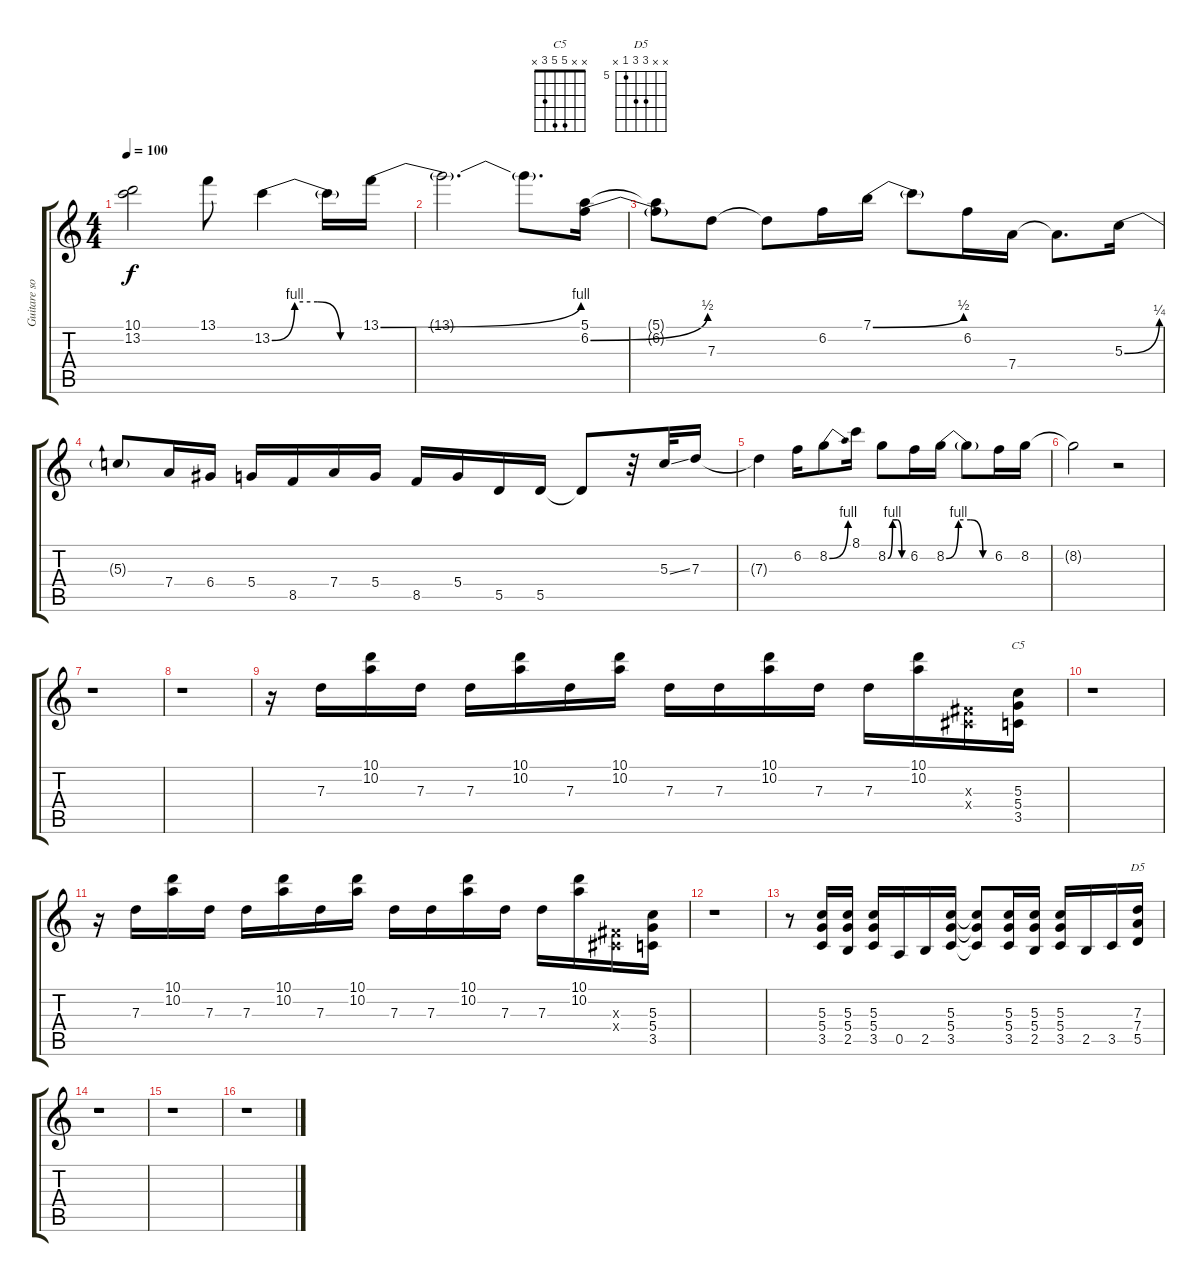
\track ("Guitare solo 1" "Guitare so") {instrument distortionguitar}
\staff {score tabs}
\tuning (E4 B3 G3 D3 A2 E2) {hide}
\chord ("C5" x x 5 5 3 x)
\chord ("D5" x x 7 7 5 x) {firstfret 5}
\ts (4 4)
\tempo 100
\clef g2
\ks c
(10.1{t} 13.2{t}).2{dy f} 13.1.8 13.2{be (custom 0 0 15 4 30 4 45 0 60 0)}.4 13.2{t}.16 13.1{be (bend 0 0 60 4)}.16 |
13.1{t}.2{d} 13.1{t}.8{d} (5.1 6.2{be (bend 0 0 60 2)}).16 |
(5.1{t} 6.2{t}).8 7.3.8 7.3{t}.8 6.2.16 7.1{be (bend 0 0 60 2)}.16 7.1{t}.8 6.2.16 7.4.16 7.4{t}.8{d} 5.3{be (bend 0 0 60 1)}.16 |
5.3{t}.8 7.4.16 6.4.16 5.4.16 8.5.16 7.4.16 5.4.16 8.5.16 5.4.16 5.5.16 5.5.16 5.5{t}.8 r.32 5.3{ss}.32 7.3.16 |
7.3{t}.4 6.2.16 8.2{be (bend 0 0 60 4)}.8 8.1.16 8.2{be (custom 0 0 15 4 30 4 45 0 60 0)}.8 6.2.16 8.2{be (custom 0 0 15 4 30 4 45 0 60 0)}.16 8.2{t}.8 6.2.16 8.2.16 |
8.2{t}.2 r.2 |
r.1 |
r.1 |
r.16 7.3.16 (10.1 10.2).16 7.3.16 7.3.16 (10.1 10.2).16 7.3.16 (10.1 10.2).16 7.3.16 7.3.16 (10.1 10.2).16 7.3.16 7.3.16 (10.1 10.2).16 (-1.3{x} -1.4{x}).16 (5.3 5.4 3.5).16{ch "C5"} |
r.1 |
r.16 7.3.16 (10.1 10.2).16 7.3.16 7.3.16 (10.1 10.2).16 7.3.16 (10.1 10.2).16 7.3.16 7.3.16 (10.1 10.2).16 7.3.16 7.3.16 (10.1 10.2).16 (-1.3{x} -1.4{x}).16 (5.3 5.4 3.5).16 |
r.1 |
r.8 (5.3 5.4 3.5).16 (5.3 5.4 2.5).16 (5.3 5.4 3.5).16 0.5.16 2.5.16 (5.3 5.4 3.5).16 (5.3{t} 5.4{t} 3.5{t}).8 (5.3 5.4 3.5).16 (5.3 5.4 2.5).16 (5.3 5.4 3.5).16 2.5.16 3.5.16 (7.3 7.4 5.5).16{ch "D5"} |
r.1 |
r.1 |
r.1
